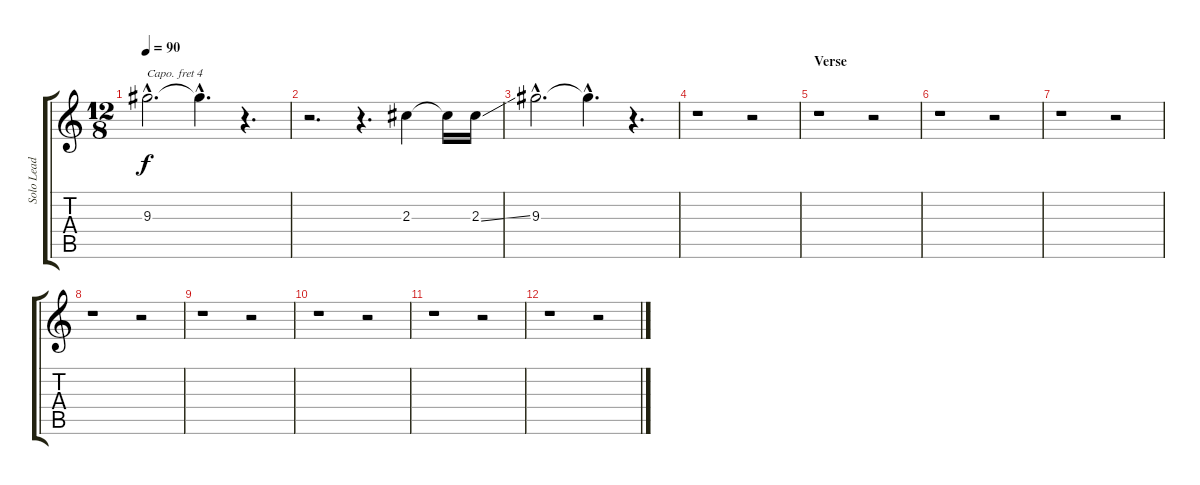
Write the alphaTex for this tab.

\track ("Solo Lead" "Solo Lead") {instrument overdrivenguitar}
\staff {score tabs}
\capo 4
\tuning (E4 B3 G3 D3 A2 E2) {hide}
\ts (12 8)
\tempo 90
\clef g2
\ks c
9.3{hac}.2{d dy f} 9.3{hac t}.4{d} r.4{d} |
r.2{d} r.4{d} 2.3.4 2.3{t}.16 2.3{ss}.16 |
9.3{hac}.2{d} 9.3{hac t}.4{d} r.4{d} |
r.1 r.2 |
\section ("" "Verse")
r.1 r.2 |
r.1 r.2 |
r.1 r.2 |
r.1 r.2 |
r.1 r.2 |
r.1 r.2 |
r.1 r.2 |
r.1 r.2
